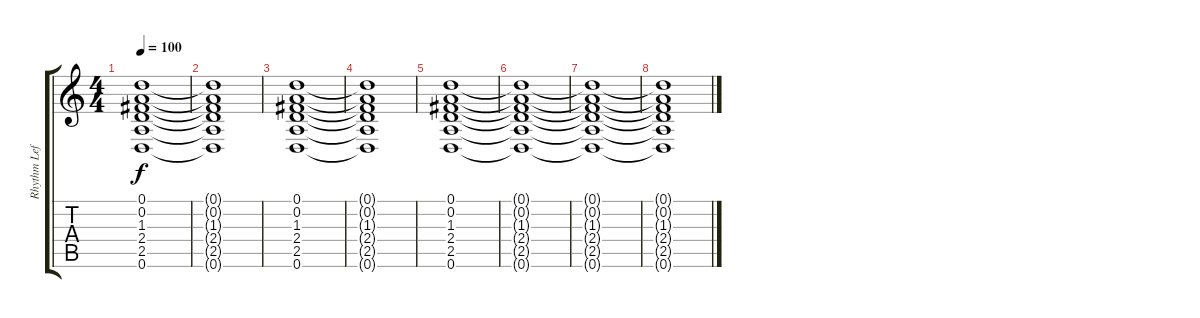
\track ("Rhythm Left" "Rhythm Lef") {instrument distortionguitar}
\staff {score tabs}
\tuning (D4 A3 F3 C3 G2 D2) {hide}
\ts (4 4)
\tempo 100
\clef g2
\ks c
(0.1 0.2 1.3 2.4 2.5 0.6).1{dy f} |
(0.1{t} 0.2{t} 1.3{t} 2.4{t} 2.5{t} 0.6{t}).1 |
(0.1 0.2 1.3 2.4 2.5 0.6).1 |
(0.1{t} 0.2{t} 1.3{t} 2.4{t} 2.5{t} 0.6{t}).1 |
(0.1 0.2 1.3 2.4 2.5 0.6).1 |
(0.1{t} 0.2{t} 1.3{t} 2.4{t} 2.5{t} 0.6{t}).1 |
(0.1{t} 0.2{t} 1.3{t} 2.4{t} 2.5{t} 0.6{t}).1 |
(0.1{t} 0.2{t} 1.3{t} 2.4{t} 2.5{t} 0.6{t}).1
